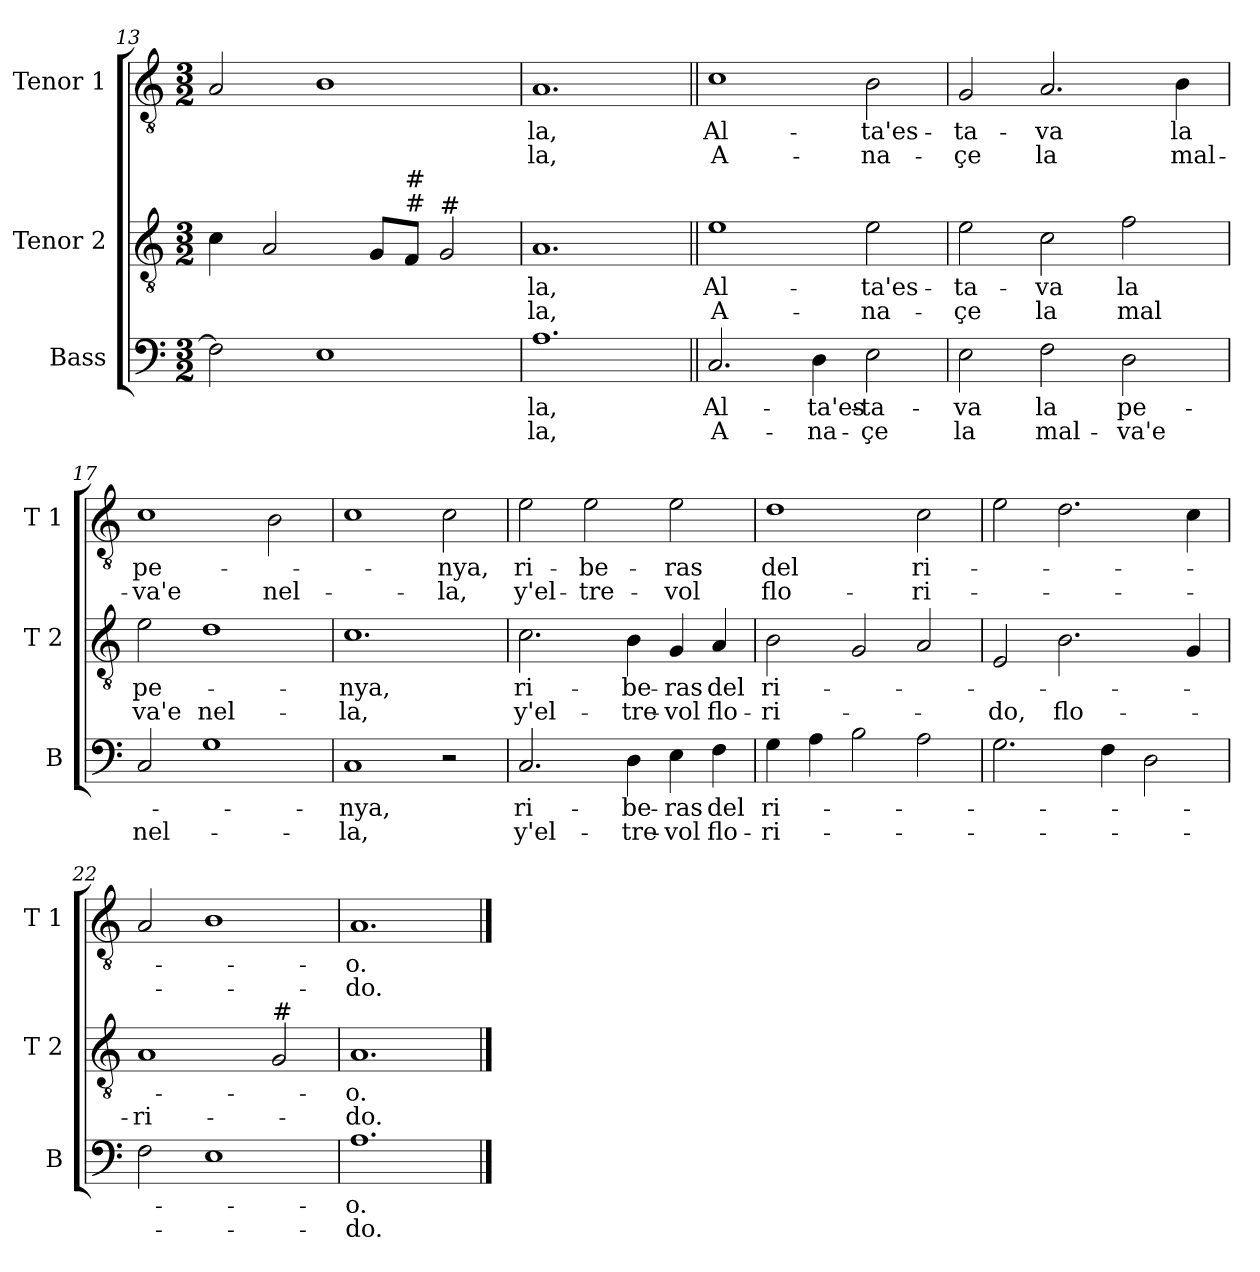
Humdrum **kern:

**kern	**text	**text	**kern	**text	**text	**kern	**text	**text
*part3	*part3	*part3	*part2	*part2	*part2	*part1	*part1	*part1
*staff3	*staff3	*staff3	*staff2	*staff2	*staff2	*staff1	*staff1	*staff1
*I"Bass	*	*	*I"Tenor 2	*	*	*I"Tenor 1	*	*
*I'B	*	*	*I'T 2	*	*	*I'T 1	*	*
*clefF4	*	*	*clefGv2	*	*	*clefGv2	*	*
*k[]	*	*	*k[]	*	*	*k[]	*	*
*C:	*	*	*C:	*	*	*C:	*	*
*M3/2	*	*	*M3/2	*	*	*M3/2	*	*
=13	=13	=13	=13	=13	=13	=13	=13	=13
2F\]	.	.	4c\	.	.	2A/	.	.
.	.	.	2A/	.	.	.	.	.
1E	.	.	.	.	.	1B	.	.
.	.	.	8G/L	.	.	.	.	.
!	!	!	!LO:TX:a:t=#	!	!	!	!	!
!	!	!	!LO:TX:a:t=#	!	!	!	!	!
.	.	.	8F/J	.	.	.	.	.
!	!	!	!LO:TX:a:t=#	!	!	!	!	!
.	.	.	2G/	.	.	.	.	.
=14	=14	=14	=14	=14	=14	=14	=14	=14
!	!LO:LY:b	!LO:LY:b	!	!LO:LY:b	!LO:LY:b	!	!LO:LY:b	!LO:LY:b
1.A	-la,	-la,	1.A	-la,	-la,	1.A	-la,	-la,
=15||	=15||	=15||	=15||	=15||	=15||	=15||	=15||	=15||
!	!LO:LY:b	!LO:LY:b	!	!LO:LY:b	!LO:LY:b	!	!LO:LY:b	!LO:LY:b
2.C/	Al-	A-	1e	Al-	A-	1c	Al-	A-
!	!LO:LY:b	!LO:LY:b	!	!	!	!	!	!
4D\	-ta'es-	-na-	.	.	.	.	.	.
!	!LO:LY:b	!LO:LY:b	!	!LO:LY:b	!LO:LY:b	!	!LO:LY:b	!LO:LY:b
2E\	-ta-	-çe	2e\	-ta'es-	-na-	2B\	-ta'es-	-na-
!!LO:LB:g=z
=16	=16	=16	=16	=16	=16	=16	=16	=16
!	!LO:LY:b	!LO:LY:b	!	!LO:LY:b	!LO:LY:b	!	!LO:LY:b	!LO:LY:b
2E\	-va	la	2e\	-ta-	-çe	2G/	-ta-	-çe
!	!LO:LY:b	!LO:LY:b	!	!LO:LY:b	!LO:LY:b	!	!LO:LY:b	!LO:LY:b
2F\	la	mal-	2c\	-va	la	2.A/	-va	la
!	!LO:LY:b	!LO:LY:b	!	!LO:LY:b	!LO:LY:b	!	!	!
2D\	pe-	-va'e	2f\	la	mal	.	.	.
!	!	!	!	!	!	!	!LO:LY:b	!LO:LY:b
.	.	.	.	.	.	4B\	la	mal-
=17	=17	=17	=17	=17	=17	=17	=17	=17
!	!	!LO:LY:b	!	!LO:LY:b	!LO:LY:b	!	!LO:LY:b	!LO:LY:b
2C/	.	nel-	2e\	pe-	va'e	1c	pe-	-va'e
!	!	!	!	!	!LO:LY:b	!	!	!
1G	.	.	1d	.	nel-	.	.	.
!	!	!	!	!	!	!	!	!LO:LY:b
.	.	.	.	.	.	2B\	.	nel-
=18	=18	=18	=18	=18	=18	=18	=18	=18
!	!LO:LY:b	!LO:LY:b	!	!LO:LY:b	!LO:LY:b	!	!	!
1C	-nya,	-la,	1.c	-nya,	-la,	1c	.	.
!	!	!	!	!	!	!	!LO:LY:b	!LO:LY:b
2r	.	.	.	.	.	2c\	-nya,	-la,
=19	=19	=19	=19	=19	=19	=19	=19	=19
!	!LO:LY:b	!LO:LY:b	!	!LO:LY:b	!LO:LY:b	!	!LO:LY:b	!LO:LY:b
2.C/	ri-	y'el-	2.c\	ri-	y'el-	2e\	ri-	y'el-
!	!	!	!	!	!	!	!LO:LY:b	!LO:LY:b
.	.	.	.	.	.	2e\	-be-	-tre-
!	!LO:LY:b	!LO:LY:b	!	!LO:LY:b	!LO:LY:b	!	!	!
4D\	-be-	-tre-	4B\	-be-	-tre-	.	.	.
!	!LO:LY:b	!LO:LY:b	!	!LO:LY:b	!LO:LY:b	!	!LO:LY:b	!LO:LY:b
4E\	-ras	-vol	4G/	-ras	-vol	2e\	-ras	-vol
!	!LO:LY:b	!LO:LY:b	!	!LO:LY:b	!LO:LY:b	!	!	!
4F\	del	flo-	4A/	del	flo-	.	.	.
!!LO:LB:g=z
=20	=20	=20	=20	=20	=20	=20	=20	=20
!	!LO:LY:b	!LO:LY:b	!	!LO:LY:b	!LO:LY:b	!	!LO:LY:b	!LO:LY:b
4G\	ri-	-ri-	2B\	ri-	-ri-	1d	del	flo-
4A\	.	.	.	.	.	.	.	.
2B\	.	.	2G/	.	.	.	.	.
!	!	!	!	!	!	!	!LO:LY:b	!LO:LY:b
2A\	.	.	2A/	.	.	2c\	ri-	-ri-
=21	=21	=21	=21	=21	=21	=21	=21	=21
!	!	!	!	!	!LO:LY:b	!	!	!
2.G\	.	.	2E/	.	-do,	2e\	.	.
!	!	!	!	!	!LO:LY:b	!	!	!
.	.	.	2.B\	.	flo-	2.d\	.	.
4F\	.	.	.	.	.	.	.	.
2D\	.	.	.	.	.	.	.	.
.	.	.	4G/	.	.	4c\	.	.
=22	=22	=22	=22	=22	=22	=22	=22	=22
!	!	!	!	!	!LO:LY:b	!	!	!
2F\	.	.	1A	.	-ri-	2A/	.	.
1E	.	.	.	.	.	1B	.	.
!	!	!	!LO:TX:a:t=#	!	!	!	!	!
.	.	.	2G/	.	.	.	.	.
=23	=23	=23	=23	=23	=23	=23	=23	=23
!	!LO:LY:b	!LO:LY:b	!	!LO:LY:b	!LO:LY:b	!	!LO:LY:b	!LO:LY:b
1.A	-o.	-do.	1.A	-o.	-do.	1.A	-o.	-do.
==	==	==	==	==	==	==	==	==
*-	*-	*-	*-	*-	*-	*-	*-	*-
